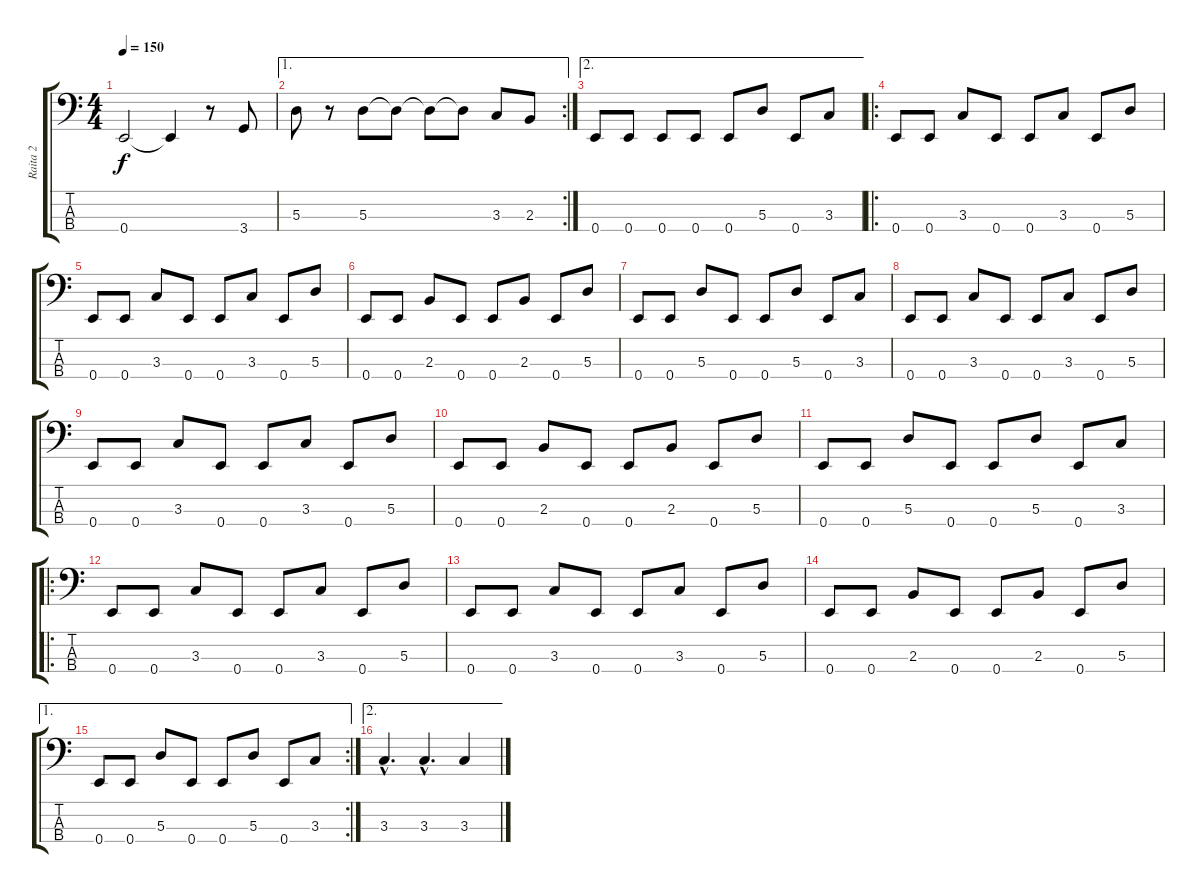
\track ("Raita 2" "Raita 2") {instrument electricbassfinger}
\staff {score tabs}
\tuning (G2 D2 A1 E1) {hide}
\ts (4 4)
\tempo 150
\clef f4
\ks c
0.4.2{dy f} 0.4{t}.4 r.8 3.4.8 |
\ae 1
\rc 2
5.3.8 r.8 5.3.8 5.3{t}.8 5.3{t}.8 5.3{t}.8 3.3.8 2.3.8 |
\ae 2
0.4.8 0.4.8 0.4.8 0.4.8 0.4.8 5.3.8 0.4.8 3.3.8 |
\ro
0.4.8 0.4.8 3.3.8 0.4.8 0.4.8 3.3.8 0.4.8 5.3.8 |
0.4.8 0.4.8 3.3.8 0.4.8 0.4.8 3.3.8 0.4.8 5.3.8 |
0.4.8 0.4.8 2.3.8 0.4.8 0.4.8 2.3.8 0.4.8 5.3.8 |
0.4.8 0.4.8 5.3.8 0.4.8 0.4.8 5.3.8 0.4.8 3.3.8 |
0.4.8 0.4.8 3.3.8 0.4.8 0.4.8 3.3.8 0.4.8 5.3.8 |
0.4.8 0.4.8 3.3.8 0.4.8 0.4.8 3.3.8 0.4.8 5.3.8 |
0.4.8 0.4.8 2.3.8 0.4.8 0.4.8 2.3.8 0.4.8 5.3.8 |
0.4.8 0.4.8 5.3.8 0.4.8 0.4.8 5.3.8 0.4.8 3.3.8 |
\ro
0.4.8 0.4.8 3.3.8 0.4.8 0.4.8 3.3.8 0.4.8 5.3.8 |
0.4.8 0.4.8 3.3.8 0.4.8 0.4.8 3.3.8 0.4.8 5.3.8 |
0.4.8 0.4.8 2.3.8 0.4.8 0.4.8 2.3.8 0.4.8 5.3.8 |
\ae 1
\rc 2
0.4.8 0.4.8 5.3.8 0.4.8 0.4.8 5.3.8 0.4.8 3.3.8 |
\ae 2
3.3{hac}.4{d} 3.3{hac}.4{d} 3.3.4
